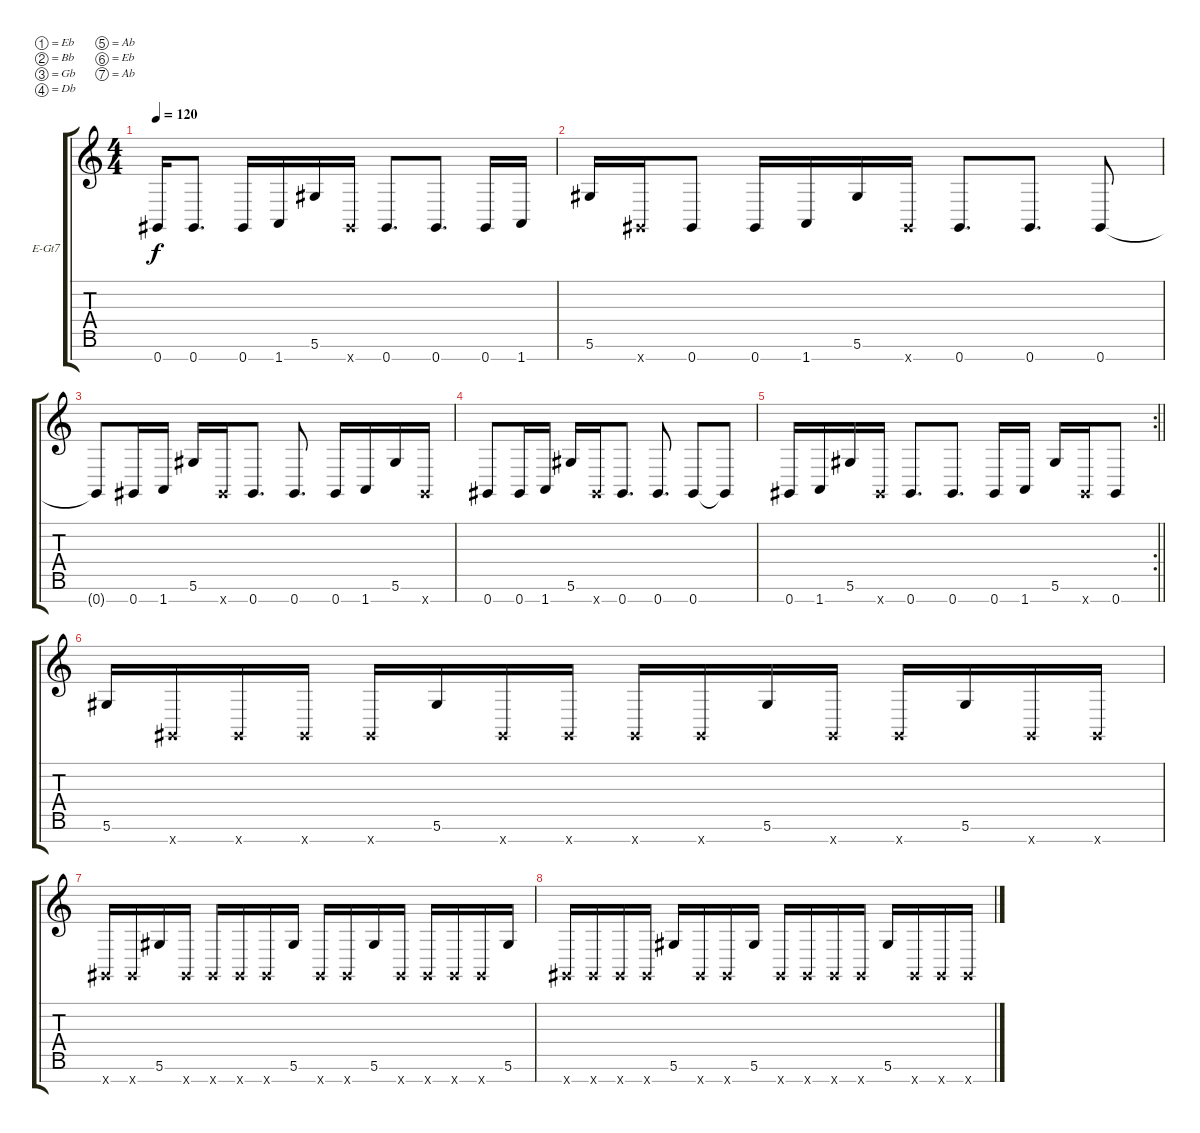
\bracketExtendMode groupsimilarinstruments
\firstSystemTrackNameOrientation horizontal
\otherSystemsTrackNameOrientation horizontal
\track ("Äîðîæêà 1" "E-Gt7") {instrument distortionguitar}
\staff {score tabs}
\tuning (Eb4 Bb3 Gb3 Db3 Ab2 Eb2 Ab1)
\ts (4 4)
\tempo 120
\clef g2
\ks c
0.7{t}.16{dy f} 0.7.8{d} 0.7.16 1.7.16 5.6.16 0.7{x}.16 0.7.8{d} 0.7.8{d} 0.7.16 1.7.16 |
5.6.16 0.7{x}.16 0.7.8 0.7.16 1.7.16 5.6.16 0.7{x}.16 0.7.8{d} 0.7.8{d} 0.7.8 |
0.7{t}.8 0.7.16 1.7.16 5.6.16 0.7{x}.16 0.7.8{d} 0.7.8{d} 0.7.16 1.7.16 5.6.16 0.7{x}.16 |
0.7.8 0.7.16 1.7.16 5.6.16 0.7{x}.16 0.7.8{d} 0.7.8{d} 0.7.8 0.7{t}.8 |
\rc 2
\barLineRight lightlight
0.7.16 1.7.16 5.6.16 0.7{x}.16 0.7.8{d} 0.7.8{d} 0.7.16 1.7.16 5.6.16 0.7{x}.16 0.7.8 |
5.6.16 0.7{x}.16 0.7{x}.16 0.7{x}.16 0.7{x}.16 5.6.16 0.7{x}.16 0.7{x}.16 0.7{x}.16 0.7{x}.16 5.6.16 0.7{x}.16 0.7{x}.16 5.6.16 0.7{x}.16 0.7{x}.16 |
0.7{x}.16 0.7{x}.16 5.6.16 0.7{x}.16 0.7{x}.16 0.7{x}.16 0.7{x}.16 5.6.16 0.7{x}.16 0.7{x}.16 5.6.16 0.7{x}.16 0.7{x}.16 0.7{x}.16 0.7{x}.16 5.6.16 |
0.7{x}.16 0.7{x}.16 0.7{x}.16 0.7{x}.16 5.6.16 0.7{x}.16 0.7{x}.16 5.6.16 0.7{x}.16 0.7{x}.16 0.7{x}.16 0.7{x}.16 5.6.16 0.7{x}.16 0.7{x}.16 0.7{x}.16
